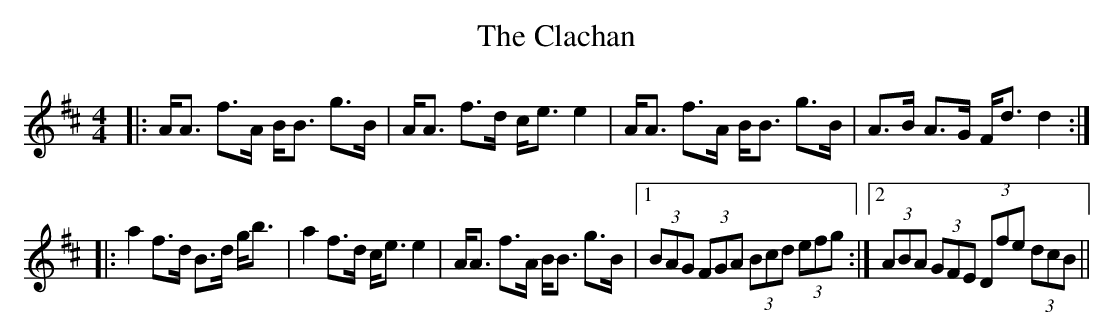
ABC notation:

X:1
T: The Clachan
M: 4/4
L: 1/8
K: Dmaj
|:A<A f>A B<B g>B|A<A f>d c<e e2|A<A f>A B<B g>B|A>B A>G F<d d2:|
|:a2 f>d B>d g<b|a2 f>d c<e e2|A<A f>A B<B g>B|1 (3BAG (3FGA (3Bcd (3efg:|2 (3ABA (3GFE (3Dfe (3dcB||
